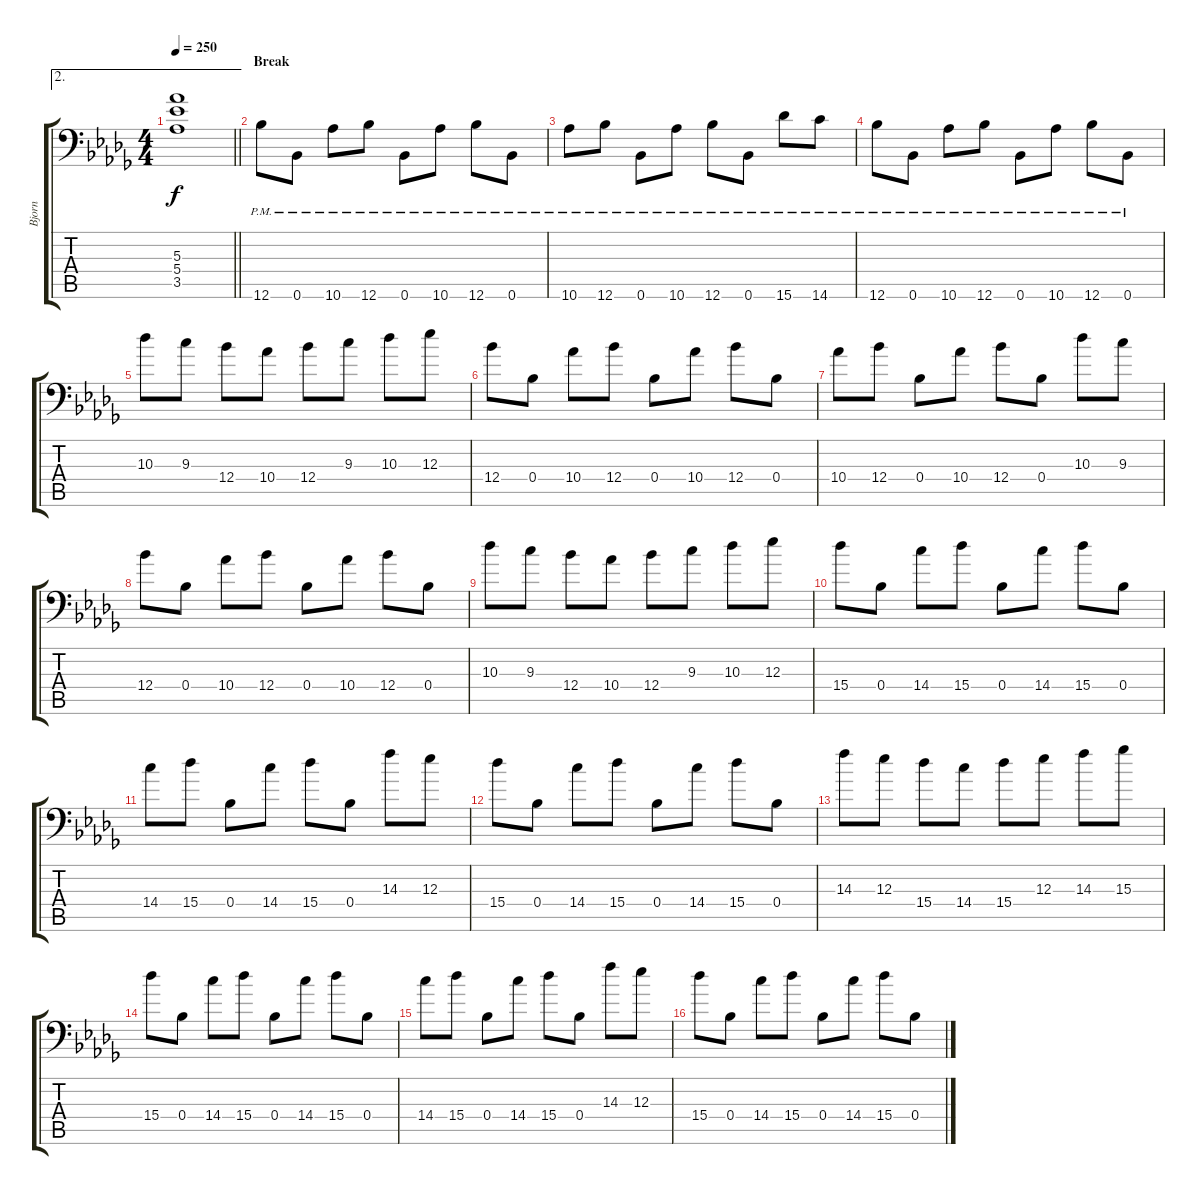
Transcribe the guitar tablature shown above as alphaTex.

\track ("Bjorn" "Bjorn") {instrument distortionguitar}
\staff {score tabs}
\tuning (C4 G3 Eb3 Bb2 F2 Bb1) {hide}
\ae 2
\ts (4 4)
\tempo 250
\clef f4
\barLineRight lightlight
\ks bbminor
(5.3 5.4 3.5).1{dy f} |
\section ("" "Break")
12.6{pm}.8 0.6{pm}.8 10.6{pm}.8 12.6{pm}.8 0.6{pm}.8 10.6{pm}.8 12.6{pm}.8 0.6{pm}.8 |
10.6{pm}.8 12.6{pm}.8 0.6{pm}.8 10.6{pm}.8 12.6{pm}.8 0.6{pm}.8 15.6{pm}.8 14.6{pm}.8 |
12.6{pm}.8 0.6{pm}.8 10.6{pm}.8 12.6{pm}.8 0.6{pm}.8 10.6{pm}.8 12.6{pm}.8 0.6{pm}.8 |
10.3.8 9.3.8 12.4.8 10.4.8 12.4.8 9.3.8 10.3.8 12.3.8 |
12.4.8 0.4.8 10.4.8 12.4.8 0.4.8 10.4.8 12.4.8 0.4.8 |
10.4.8 12.4.8 0.4.8 10.4.8 12.4.8 0.4.8 10.3.8 9.3.8 |
12.4.8 0.4.8 10.4.8 12.4.8 0.4.8 10.4.8 12.4.8 0.4.8 |
10.3.8 9.3.8 12.4.8 10.4.8 12.4.8 9.3.8 10.3.8 12.3.8 |
15.4.8 0.4.8 14.4.8 15.4.8 0.4.8 14.4.8 15.4.8 0.4.8 |
14.4.8 15.4.8 0.4.8 14.4.8 15.4.8 0.4.8 14.3.8 12.3.8 |
15.4.8 0.4.8 14.4.8 15.4.8 0.4.8 14.4.8 15.4.8 0.4.8 |
14.3.8 12.3.8 15.4.8 14.4.8 15.4.8 12.3.8 14.3.8 15.3.8 |
15.4.8 0.4.8 14.4.8 15.4.8 0.4.8 14.4.8 15.4.8 0.4.8 |
14.4.8 15.4.8 0.4.8 14.4.8 15.4.8 0.4.8 14.3.8 12.3.8 |
15.4.8 0.4.8 14.4.8 15.4.8 0.4.8 14.4.8 15.4.8 0.4.8
